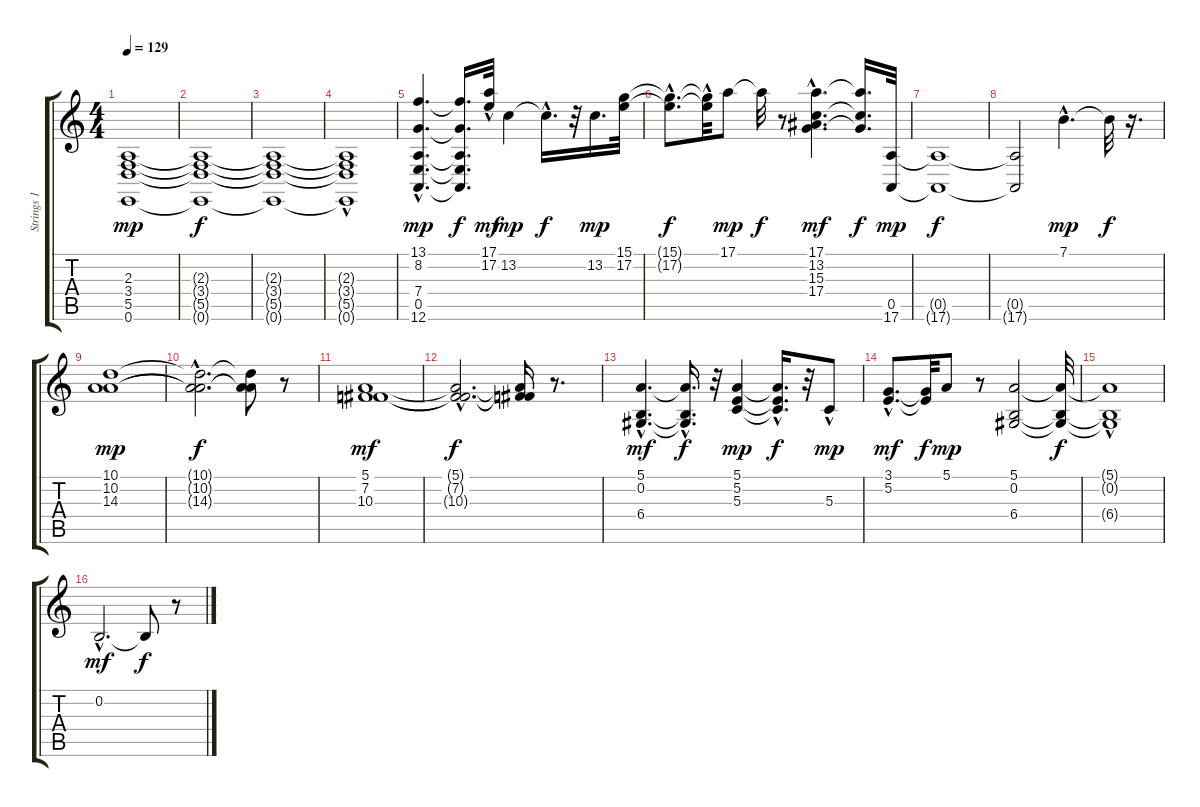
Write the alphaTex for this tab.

\track ("Strings 1" "Strings 1") {instrument stringensemble1}
\staff {score tabs}
\tuning (E4 B3 G3 D3 A2 E2) {hide}
\ts (4 4)
\tempo 129
\clef g2
\ks c
(2.3 3.4 5.5 0.6).1{dy mp} |
(2.3{t} 3.4{t} 5.5{t} 0.6{t}).1{dy f} |
(2.3{t} 3.4{t} 5.5{t} 0.6{t}).1 |
(2.3{hac t} 3.4{hac t} 5.5{t} 0.6{hac t}).1 |
(13.1{hac} 8.2{hac} 7.4{hac} 0.5{hac} 12.6{hac}).4{d dy mp} (13.1{t} 8.2{t} 7.4{t} 0.5{t} 12.6{t}).16{d dy f} (17.1{hac} 17.2{hac}).32{dy mf} 13.2.4{dy mp} 13.2{hac t}.16{d dy f} r.32 13.2.16{d dy mp} (15.1 17.2).32 |
(15.1{hac t} 17.2{hac t}).8{d dy f} (15.1{t} 17.2{hac t}).32 17.1.8{dy mp} 17.1{t}.32{dy f} r.8 (17.1{hac} 13.2{hac} 15.3 17.4{hac}).4{d dy mf} (17.1{t} 13.2{t} 17.4{t}).16{d dy f} (0.5 17.6).32{dy mp} |
(0.5{t} 17.6{t}).1{dy f} |
(0.5{t} 17.6{t}).2 7.1{hac}.4{d dy mp} 7.1{t}.32{dy f} r.16{d} |
(10.1 10.2 14.3).1{dy mp} |
(10.1{hac t} 10.2{hac t} 14.3{hac t}).2{d dy f} (10.1{t} 10.2{t} 14.3{t}).8 r.8 |
(5.1 7.2 10.3).1{dy mf} |
(5.1{hac t} 7.2{hac t} 10.3{hac t}).2{d dy f} (5.1{t} 7.2{t} 10.3{t}).16 r.8{d} |
(5.1{hac} 0.2{hac} 6.4{hac}).4{d dy mf} (5.1{hac t} 0.2{t} 6.4{t}).16{d dy f} r.32 (5.1 5.2 5.3).4{dy mp} (5.1{hac t} 5.2{hac t} 5.3{t}).16{d dy f} r.32 5.3{hac}.8{dy mp} |
(3.1{hac} 5.2{hac}).8{d dy mf} (3.1{t} 5.2{t}).32{dy f} 5.1.8{dy mp} r.8 (5.1 0.2 6.4).2 (5.1{t} 0.2{t} 6.4{t}).32{dy f} |
(5.1{t} 0.2{t} 6.4{hac t}).1 |
0.2{hac}.2{d dy mf} 0.2{t}.8{dy f} r.8
